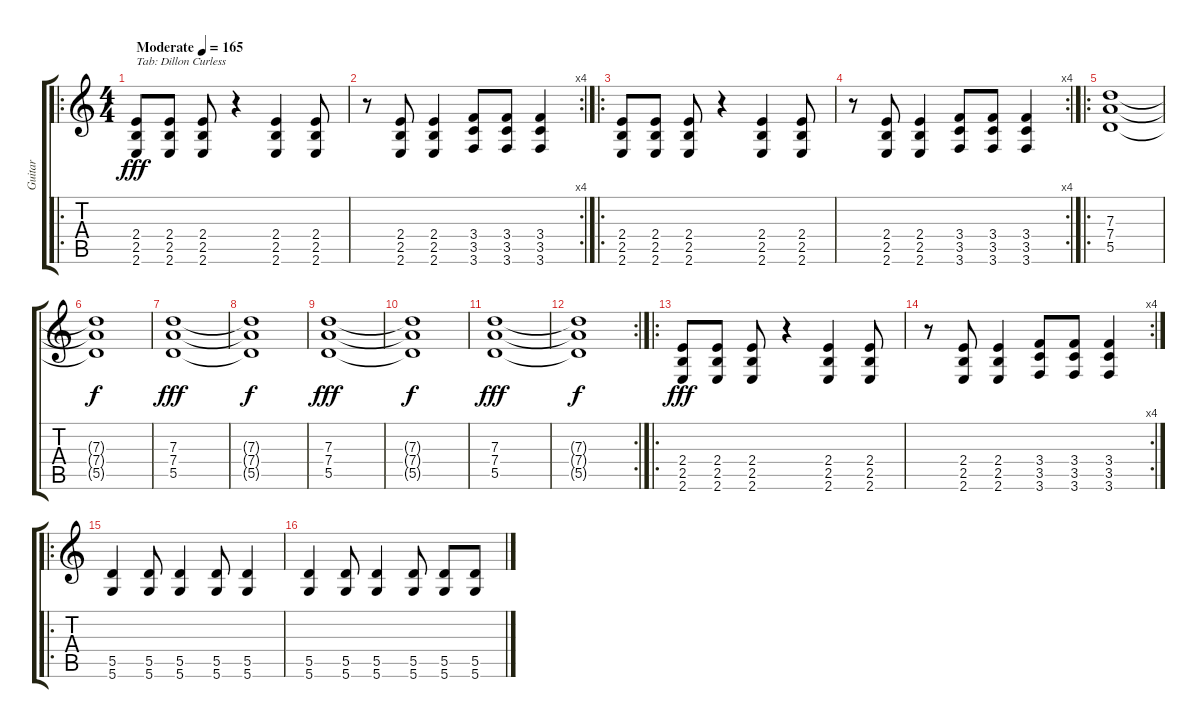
\track ("Guitar" "Guitar") {instrument distortionguitar}
\staff {score tabs}
\tuning (E4 B3 G3 D3 A2 D2) {hide}
\ro
\ts (4 4)
\tempo (165 "Moderate")
\clef g2
\ks c
(2.4 2.5 2.6).8{txt "Tab: Dillon Curless" dy fff instrument distortionguitar} (2.4 2.5 2.6).8 (2.4 2.5 2.6).8 r.4 (2.4 2.5 2.6).4 (2.4 2.5 2.6).8 |
\rc 4
r.8 (2.4 2.5 2.6).8 (2.4 2.5 2.6).4 (3.4 3.5 3.6).8 (3.4 3.5 3.6).8 (3.4 3.5 3.6).4 |
\ro
(2.4 2.5 2.6).8 (2.4 2.5 2.6).8 (2.4 2.5 2.6).8 r.4 (2.4 2.5 2.6).4 (2.4 2.5 2.6).8 |
\rc 4
r.8 (2.4 2.5 2.6).8 (2.4 2.5 2.6).4 (3.4 3.5 3.6).8 (3.4 3.5 3.6).8 (3.4 3.5 3.6).4 |
\ro
(7.3 7.4 5.5).1 |
(7.3{t} 7.4{t} 5.5{t}).1{dy f} |
(7.3 7.4 5.5).1{dy fff} |
(7.3{t} 7.4{t} 5.5{t}).1{dy f} |
(7.3 7.4 5.5).1{dy fff} |
(7.3{t} 7.4{t} 5.5{t}).1{dy f} |
(7.3 7.4 5.5).1{dy fff} |
\rc 2
(7.3{t} 7.4{t} 5.5{t}).1{dy f} |
\ro
(2.4 2.5 2.6).8{dy fff} (2.4 2.5 2.6).8 (2.4 2.5 2.6).8 r.4 (2.4 2.5 2.6).4 (2.4 2.5 2.6).8 |
\rc 4
r.8 (2.4 2.5 2.6).8 (2.4 2.5 2.6).4 (3.4 3.5 3.6).8 (3.4 3.5 3.6).8 (3.4 3.5 3.6).4 |
\ro
(5.5 5.6).4 (5.5 5.6).8 (5.5 5.6).4 (5.5 5.6).8 (5.5 5.6).4 |
(5.5 5.6).4 (5.5 5.6).8 (5.5 5.6).4 (5.5 5.6).8 (5.5 5.6).8 (5.5 5.6).8
